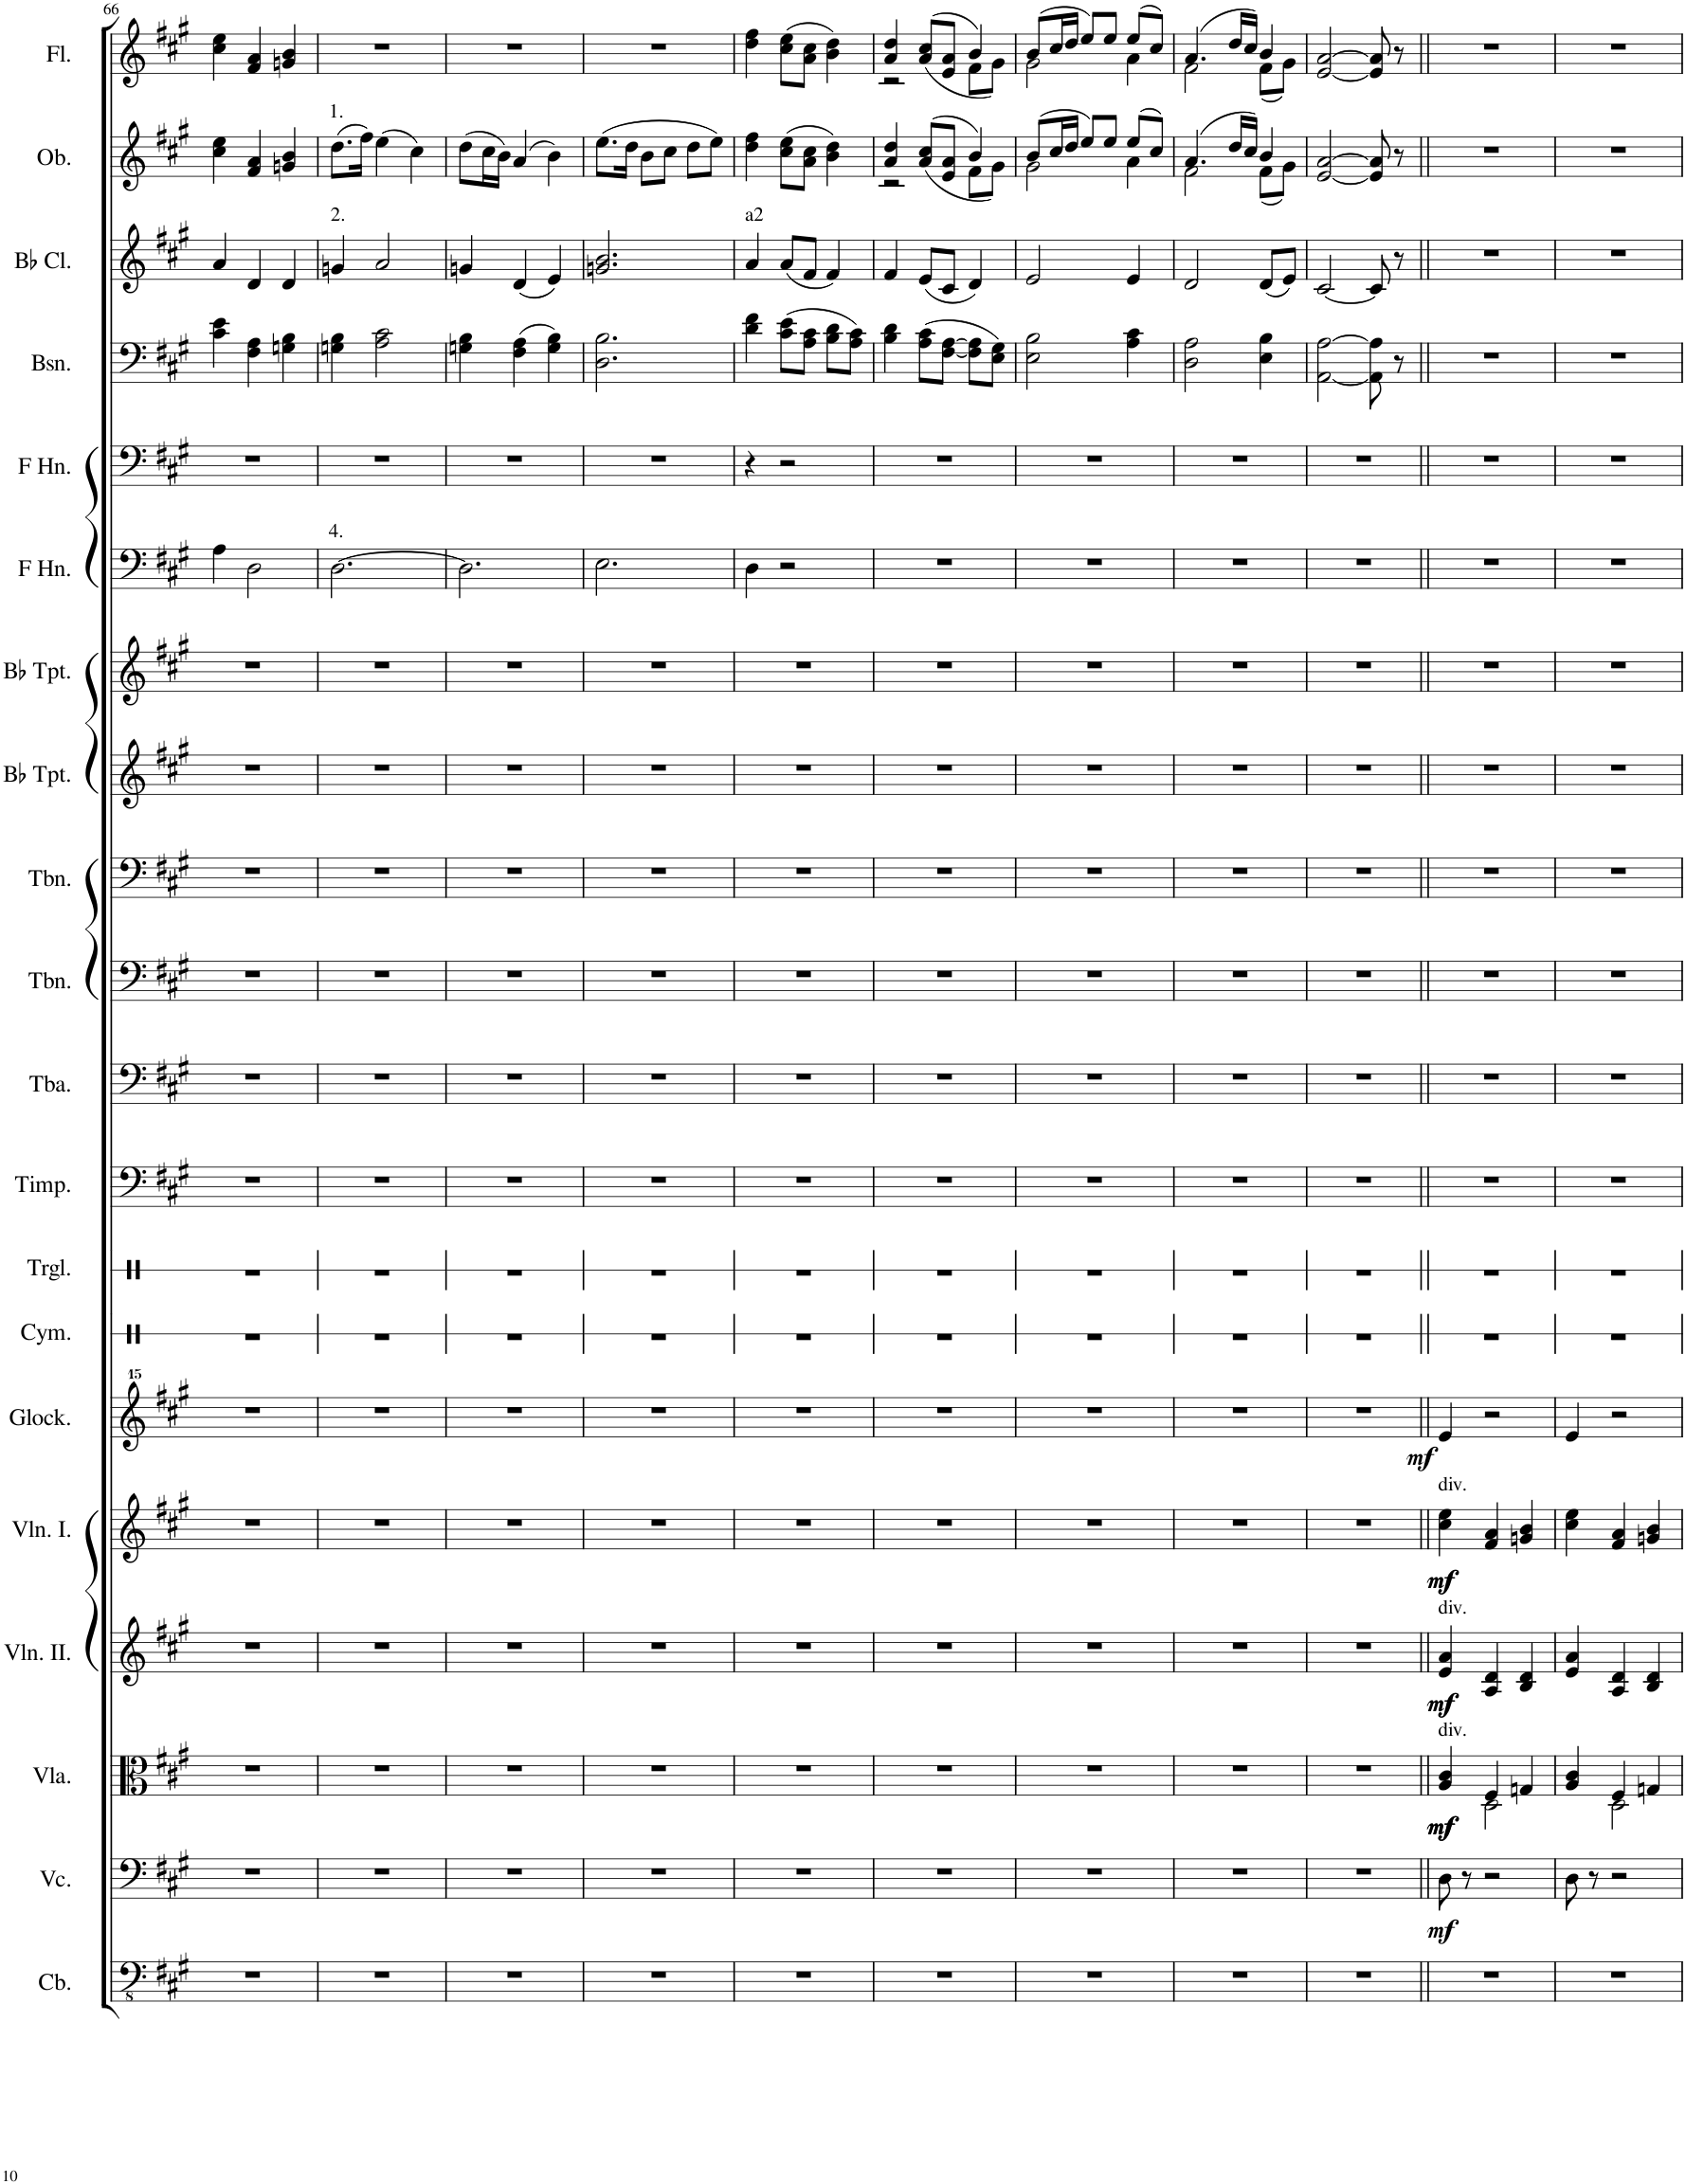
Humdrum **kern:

**kern	**kern	**dynam	**kern	**dynam	**kern	**dynam	**kern	**dynam	**kern	**dynam	**kern	**kern	**kern	**kern	**kern	**kern	**kern	**kern	**kern	**kern	**kern	**kern	**kern	**kern
*part20	*part19	*part19	*part18	*part18	*part17	*part17	*part16	*part16	*part15	*part15	*part14	*part13	*part12	*part11	*part10	*part9	*part8	*part7	*part6	*part5	*part4	*part3	*part2	*part1
*staff20	*staff19	*staff19	*staff18	*staff18	*staff17	*staff17	*staff16	*staff16	*staff15	*staff15	*staff14	*staff13	*staff12	*staff11	*staff10	*staff9	*staff8	*staff7	*staff6	*staff5	*staff4	*staff3	*staff2	*staff1
*I"Contrabasses	*I"Violoncellos	*	*I"Violas	*	*I"Violins II.	*	*I"Violins I.	*	*I"Glockenspiel	*	*I"Cymbal	*I"Triangle	*I"Timpani	*I"Tuba	*I"Trombone 3	*I"Trombones 1-2	*I"Bb Trumpet 3	*I"Bb Trumpets 1-2	*I"Horns in F 2-4	*I"Horns in F 1-3	*I"Bassoons 1-2	*I"Bb Clarinets 1-2	*I"Oboes 1-2	*I"Flutes 1-2
*I'Cb.	*I'Vc.	*	*I'Vla.	*	*I'Vln. II.	*	*I'Vln. I.	*	*I'Glock.	*	*I'Cym.	*I'Trgl.	*I'Timp.	*I'Tba.	*I'Tbn.	*I'Tbn.	*I'Bb Tpt.	*I'Bb Tpt.	*	*	*I'Bsn.	*I'Bb Cl.	*I'Ob.	*I'Fl.
!!LO:PB:g=z
*clefFv4	*clefF4	*	*clefC3	*	*clefG2	*	*clefG2	*	*clefG^^2	*	*clefX	*clefX	*clefF4	*clefF4	*clefF4	*clefF4	*clefG2	*clefG2	*clefF4	*clefF4	*clefF4	*clefG2	*clefG2	*clefG2
*	*	*	*	*	*	*	*	*	*	*	*	*	*	*	*	*	*ITrd1c2	*ITrd1c2	*ITrd4c7	*ITrd4c7	*	*ITrd1c2	*	*
*k[f#c#g#]	*k[f#c#g#]	*	*k[f#c#g#]	*	*k[f#c#g#]	*	*k[f#c#g#]	*	*k[f#c#g#]	*	*k[f#c#]	*k[f#c#]	*k[f#c#g#]	*k[f#c#g#]	*k[f#c#g#]	*k[f#c#g#]	*k[f#c#g#]	*k[f#c#g#]	*k[f#c#g#]	*k[f#c#g#]	*k[f#c#g#]	*k[f#c#g#]	*k[f#c#g#]	*k[f#c#g#]
*M3/4	*M3/4	*	*M3/4	*	*M3/4	*	*M3/4	*	*M3/4	*	*M3/4	*M3/4	*M3/4	*M3/4	*M3/4	*M3/4	*M3/4	*M3/4	*M3/4	*M3/4	*M3/4	*M3/4	*M3/4	*M3/4
=66	=66	=66	=66	=66	=66	=66	=66	=66	=66	=66	=66	=66	=66	=66	=66	=66	=66	=66	=66	=66	=66	=66	=66	=66
2.r	2.r	.	2.r	.	2.r	.	2.r	.	2.r	.	2.r	2.r	2.r	2.r	2.r	2.r	2.r	2.r	4A\	2.r	4c#\ 4e\	4a/	4cc#\ 4ee\	4cc#\ 4ee\
.	.	.	.	.	.	.	.	.	.	.	.	.	.	.	.	.	.	.	2D\	.	4F#\ 4A\	4d/	4f#/ 4a/	4f#/ 4a/
.	.	.	.	.	.	.	.	.	.	.	.	.	.	.	.	.	.	.	.	.	4Gn\ 4B\	4d/	4gn/ 4b/	4gn/ 4b/
=67	=67	=67	=67	=67	=67	=67	=67	=67	=67	=67	=67	=67	=67	=67	=67	=67	=67	=67	=67	=67	=67	=67	=67	=67
!	!	!	!	!	!	!	!	!	!	!	!	!	!	!	!	!	!	!	!	!	!	!	!LO:TX:a:t=1.	!
!	!	!	!	!	!	!	!	!	!	!	!	!	!	!	!	!	!	!	!	!	!	!LO:TX:a:t=2.	!	!
!	!	!	!	!	!	!	!	!	!	!	!	!	!	!	!	!	!	!	!LO:TX:a:t=4.	!	!	!	!	!
2.r	2.r	.	2.r	.	2.r	.	2.r	.	2.r	.	2.r	2.r	2.r	2.r	2.r	2.r	2.r	2.r	[2.D\	2.r	4Gn\ 4B\	4gn/	(8.dd\L	2.r
.	.	.	.	.	.	.	.	.	.	.	.	.	.	.	.	.	.	.	.	.	.	.	16ff#\Jk)	.
.	.	.	.	.	.	.	.	.	.	.	.	.	.	.	.	.	.	.	.	.	2A\ 2c#\	2a/	(4ee\	.
.	.	.	.	.	.	.	.	.	.	.	.	.	.	.	.	.	.	.	.	.	.	.	4cc#\)	.
=68	=68	=68	=68	=68	=68	=68	=68	=68	=68	=68	=68	=68	=68	=68	=68	=68	=68	=68	=68	=68	=68	=68	=68	=68
2.r	2.r	.	2.r	.	2.r	.	2.r	.	2.r	.	2.r	2.r	2.r	2.r	2.r	2.r	2.r	2.r	2.D\]	2.r	4Gn\ 4B\	4gn/	(8dd\L	2.r
.	.	.	.	.	.	.	.	.	.	.	.	.	.	.	.	.	.	.	.	.	.	.	16cc#\L	.
.	.	.	.	.	.	.	.	.	.	.	.	.	.	.	.	.	.	.	.	.	.	.	16b\JJ)	.
.	.	.	.	.	.	.	.	.	.	.	.	.	.	.	.	.	.	.	.	.	(4F#\ 4A\	(4d/	(4a/	.
.	.	.	.	.	.	.	.	.	.	.	.	.	.	.	.	.	.	.	.	.	4G\ 4B\)	4e/)	4b\)	.
=69	=69	=69	=69	=69	=69	=69	=69	=69	=69	=69	=69	=69	=69	=69	=69	=69	=69	=69	=69	=69	=69	=69	=69	=69
2.r	2.r	.	2.r	.	2.r	.	2.r	.	2.r	.	2.r	2.r	2.r	2.r	2.r	2.r	2.r	2.r	2.E\	2.r	2.D\ 2.B\	2.gn/ 2.b/	(8.ee\L	2.r
.	.	.	.	.	.	.	.	.	.	.	.	.	.	.	.	.	.	.	.	.	.	.	16dd\Jk	.
.	.	.	.	.	.	.	.	.	.	.	.	.	.	.	.	.	.	.	.	.	.	.	8b\L	.
.	.	.	.	.	.	.	.	.	.	.	.	.	.	.	.	.	.	.	.	.	.	.	8cc#\J	.
.	.	.	.	.	.	.	.	.	.	.	.	.	.	.	.	.	.	.	.	.	.	.	8dd\L	.
.	.	.	.	.	.	.	.	.	.	.	.	.	.	.	.	.	.	.	.	.	.	.	8ee\J)	.
=70	=70	=70	=70	=70	=70	=70	=70	=70	=70	=70	=70	=70	=70	=70	=70	=70	=70	=70	=70	=70	=70	=70	=70	=70
!	!	!	!	!	!	!	!	!	!	!	!	!	!	!	!	!	!	!	!	!	!	!LO:TX:a:t=a2	!	!
2.r	2.r	.	2.r	.	2.r	.	2.r	.	2.r	.	2.r	2.r	2.r	2.r	2.r	2.r	2.r	2.r	4D\	4r	4d\ 4f#\	4a/	4dd\ 4ff#\	4dd\ 4ff#\
.	.	.	.	.	.	.	.	.	.	.	.	.	.	.	.	.	.	.	2r	2r	(8c#\ 8e\L	(8a/L	(8cc#\ 8ee\L	(8cc#\ 8ee\L
.	.	.	.	.	.	.	.	.	.	.	.	.	.	.	.	.	.	.	.	.	8A\ 8c#\J	8f#/J	8a\ 8cc#\J	8a\ 8cc#\J
.	.	.	.	.	.	.	.	.	.	.	.	.	.	.	.	.	.	.	.	.	8B\ 8d\L	4f#/)	4b\ 4dd\)	4b\ 4dd\)
.	.	.	.	.	.	.	.	.	.	.	.	.	.	.	.	.	.	.	.	.	8A\ 8c#\J)	.	.	.
=71	=71	=71	=71	=71	=71	=71	=71	=71	=71	=71	=71	=71	=71	=71	=71	=71	=71	=71	=71	=71	=71	=71	=71	=71
*	*	*	*	*	*	*	*	*	*	*	*	*	*	*	*	*	*	*	*	*	*	*	*^	*^
2.r	2.r	.	2.r	.	2.r	.	2.r	.	2.r	.	2.r	2.r	2.r	2.r	2.r	2.r	2.r	2.r	2.r	2.r	4B\ 4d\	4f#/	4a/ 4dd/	2r	4a/ 4dd/	2r
.	.	.	.	.	.	.	.	.	.	.	.	.	.	.	.	.	.	.	.	.	(8A\ 8c#\L	(8e/L	((<8a/ 8cc#/L	.	((<8a/ 8cc#/L	.
.	.	.	.	.	.	.	.	.	.	.	.	.	.	.	.	.	.	.	.	.	[8F#\ [8A\J	8c#/J	8e/ 8a/J	.	8e/ 8a/J	.
.	.	.	.	.	.	.	.	.	.	.	.	.	.	.	.	.	.	.	.	.	8F#\] 8A\]L	4d/)	4b/)	8f#\L	4b/)	8f#\L
.	.	.	.	.	.	.	.	.	.	.	.	.	.	.	.	.	.	.	.	.	8E\ 8G#\J)	.	.	8g#\J)	.	8g#\J)
=72	=72	=72	=72	=72	=72	=72	=72	=72	=72	=72	=72	=72	=72	=72	=72	=72	=72	=72	=72	=72	=72	=72	=72	=72	=72	=72
2.r	2.r	.	2.r	.	2.r	.	2.r	.	2.r	.	2.r	2.r	2.r	2.r	2.r	2.r	2.r	2.r	2.r	2.r	2E\ 2B\	2e/	(8b/L	2g#\	(8b/L	2g#\
.	.	.	.	.	.	.	.	.	.	.	.	.	.	.	.	.	.	.	.	.	.	.	16cc#/L	.	16cc#/L	.
.	.	.	.	.	.	.	.	.	.	.	.	.	.	.	.	.	.	.	.	.	.	.	16dd/JJ	.	16dd/JJ	.
.	.	.	.	.	.	.	.	.	.	.	.	.	.	.	.	.	.	.	.	.	.	.	8ee/L)	.	8ee/L)	.
.	.	.	.	.	.	.	.	.	.	.	.	.	.	.	.	.	.	.	.	.	.	.	8ee/J	.	8ee/J	.
.	.	.	.	.	.	.	.	.	.	.	.	.	.	.	.	.	.	.	.	.	4A\ 4c#\	4e/	(8ee/L	4a\	(8ee/L	4a\
.	.	.	.	.	.	.	.	.	.	.	.	.	.	.	.	.	.	.	.	.	.	.	8cc#/J)	.	8cc#/J)	.
=73	=73	=73	=73	=73	=73	=73	=73	=73	=73	=73	=73	=73	=73	=73	=73	=73	=73	=73	=73	=73	=73	=73	=73	=73	=73	=73
2.r	2.r	.	2.r	.	2.r	.	2.r	.	2.r	.	2.r	2.r	2.r	2.r	2.r	2.r	2.r	2.r	2.r	2.r	2D\ 2A\	2d/	(4.a/	2f#\	(4.a/	2f#\
.	.	.	.	.	.	.	.	.	.	.	.	.	.	.	.	.	.	.	.	.	.	.	16dd/LL	.	16dd/LL	.
.	.	.	.	.	.	.	.	.	.	.	.	.	.	.	.	.	.	.	.	.	.	.	16cc#/JJ)	.	16cc#/JJ)	.
.	.	.	.	.	.	.	.	.	.	.	.	.	.	.	.	.	.	.	.	.	4E\ 4B\	(8d/L	4b/	(8f#\L	4b/	(8f#\L
.	.	.	.	.	.	.	.	.	.	.	.	.	.	.	.	.	.	.	.	.	.	8e/J)	.	8g#\J)	.	8g#\J)
*	*	*	*	*	*	*	*	*	*	*	*	*	*	*	*	*	*	*	*	*	*	*	*v	*v	*	*
*	*	*	*	*	*	*	*	*	*	*	*	*	*	*	*	*	*	*	*	*	*	*	*	*v	*v
=74	=74	=74	=74	=74	=74	=74	=74	=74	=74	=74	=74	=74	=74	=74	=74	=74	=74	=74	=74	=74	=74	=74	=74	=74
2.r	2.r	.	2.r	.	2.r	.	2.r	.	2.r	.	2.r	2.r	2.r	2.r	2.r	2.r	2.r	2.r	2.r	2.r	[2AA\ [2A\	[2c#/	[2e/ [2a/	[2e/ [2a/
.	.	.	.	.	.	.	.	.	.	.	.	.	.	.	.	.	.	.	.	.	8AA\] 8A\]	8c#/]	8e/] 8a/]	8e/] 8a/]
.	.	.	.	.	.	.	.	.	.	.	.	.	.	.	.	.	.	.	.	.	8r	8r	8r	8r
=75||	=75||	=75||	=75||	=75||	=75||	=75||	=75||	=75||	=75||	=75||	=75||	=75||	=75||	=75||	=75||	=75||	=75||	=75||	=75||	=75||	=75||	=75||	=75||	=75||
*	*	*	*^	*	*	*	*	*	*	*	*	*	*	*	*	*	*	*	*	*	*	*	*	*
!	!	!	!	!	!	!	!	!LO:TX:a:t=div.	!	!	!	!	!	!	!	!	!	!	!	!	!	!	!	!	!
!	!	!	!	!	!	!LO:TX:a:t=div.	!	!	!	!	!	!	!	!	!	!	!	!	!	!	!	!	!	!	!
!	!	!	!LO:TX:a:t=div.	!	!	!	!	!	!	!	!	!	!	!	!	!	!	!	!	!	!	!	!	!	!
!	!	!LO:DY:b	!	!	!LO:DY:b	!	!	!	!	!	!	!	!	!	!	!	!	!	!	!	!	!	!	!	!
!	!	!	!	!	!LO:DY:n=1:b	!	!	!	!	!	!	!	!	!	!	!	!	!	!	!	!	!	!	!	!
!	!	!	!	!	!LO:DY:n=2:b	!	!LO:DY:b	!	!	!	!	!	!	!	!	!	!	!	!	!	!	!	!	!	!
!	!	!	!	!	!	!	!LO:DY:n=1:b	!	!LO:DY:b	!	!	!	!	!	!	!	!	!	!	!	!	!	!	!	!
!	!	!	!	!	!	!	!	!	!LO:DY:n=1:b	!	!LO:DY:b	!	!	!	!	!	!	!	!	!	!	!	!	!	!
2.r	8D\	mf	4A/ 4c#/	4ryy	mf mf mf	4e/ 4a/	mf mf	4cc#\ 4ee\	mf mf	4eee/	mf	2.r	2.r	2.r	2.r	2.r	2.r	2.r	2.r	2.r	2.r	2.r	2.r	2.r	2.r
.	8r	.	.	.	.	.	.	.	.	.	.	.	.	.	.	.	.	.	.	.	.	.	.	.	.
.	2r	.	4F#/	2D\	.	4A/ 4d/	.	4f#/ 4a/	.	2r	.	.	.	.	.	.	.	.	.	.	.	.	.	.	.
.	.	.	4Gn/	.	.	4B/ 4d/	.	4gn/ 4b/	.	.	.	.	.	.	.	.	.	.	.	.	.	.	.	.	.
=76	=76	=76	=76	=76	=76	=76	=76	=76	=76	=76	=76	=76	=76	=76	=76	=76	=76	=76	=76	=76	=76	=76	=76	=76	=76
2.r	8D\	.	4A/ 4c#/	4ryy	.	4e/ 4a/	.	4cc#\ 4ee\	.	4eee/	.	2.r	2.r	2.r	2.r	2.r	2.r	2.r	2.r	2.r	2.r	2.r	2.r	2.r	2.r
.	8r	.	.	.	.	.	.	.	.	.	.	.	.	.	.	.	.	.	.	.	.	.	.	.	.
.	2r	.	4F#/	2D\	.	4A/ 4d/	.	4f#/ 4a/	.	2r	.	.	.	.	.	.	.	.	.	.	.	.	.	.	.
.	.	.	4Gn/	.	.	4B/ 4d/	.	4gn/ 4b/	.	.	.	.	.	.	.	.	.	.	.	.	.	.	.	.	.
*	*	*	*v	*v	*	*	*	*	*	*	*	*	*	*	*	*	*	*	*	*	*	*	*	*	*
=	=	=	=	=	=	=	=	=	=	=	=	=	=	=	=	=	=	=	=	=	=	=	=	=
*-	*-	*-	*-	*-	*-	*-	*-	*-	*-	*-	*-	*-	*-	*-	*-	*-	*-	*-	*-	*-	*-	*-	*-	*-
